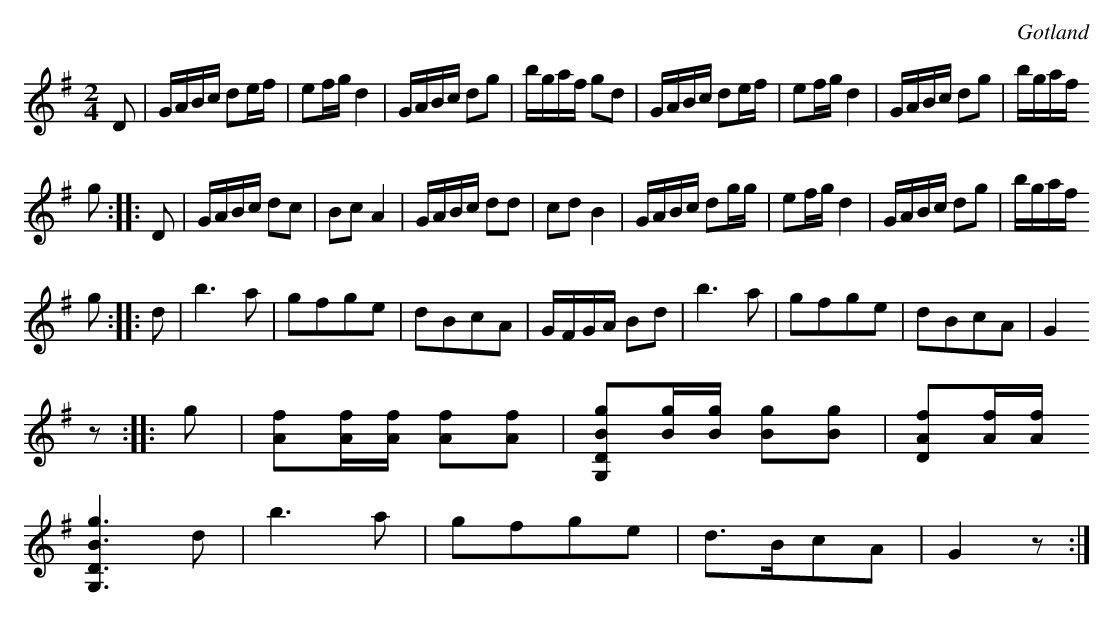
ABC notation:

X:1
T:
O:Gotland
M:2/4
L:1/16
K:G
D2|GABc d2ef|e2fg d4|GABc d2g2|bgaf g2d2|GABc d2ef|e2fg d4|GABc d2g2|bgaf
g2::D2|GABc d2c2|B2c2 A4|GABc d2d2|c2d2 B4|GABc d2gg|e2fg d4|GABc d2g2|bgaf
g2::d2|b6 a2|g2f2g2e2|d2B2c2A2|GFGA B2d2|b6 a2|g2f2g2e2|d2B2c2A2|G4
z2::g2|[Af]2[Af][Af] [Af]2[Af]2|[G,DBg]2[Bg][Bg] [Bg]2[Bg]2|[DAf]2[Af][Af]
[G,DBg]6 d2|b6 a2|g2f2g2e2|d3Bc2A2|G4 z2:| % tryckfel: taktl\"angd
